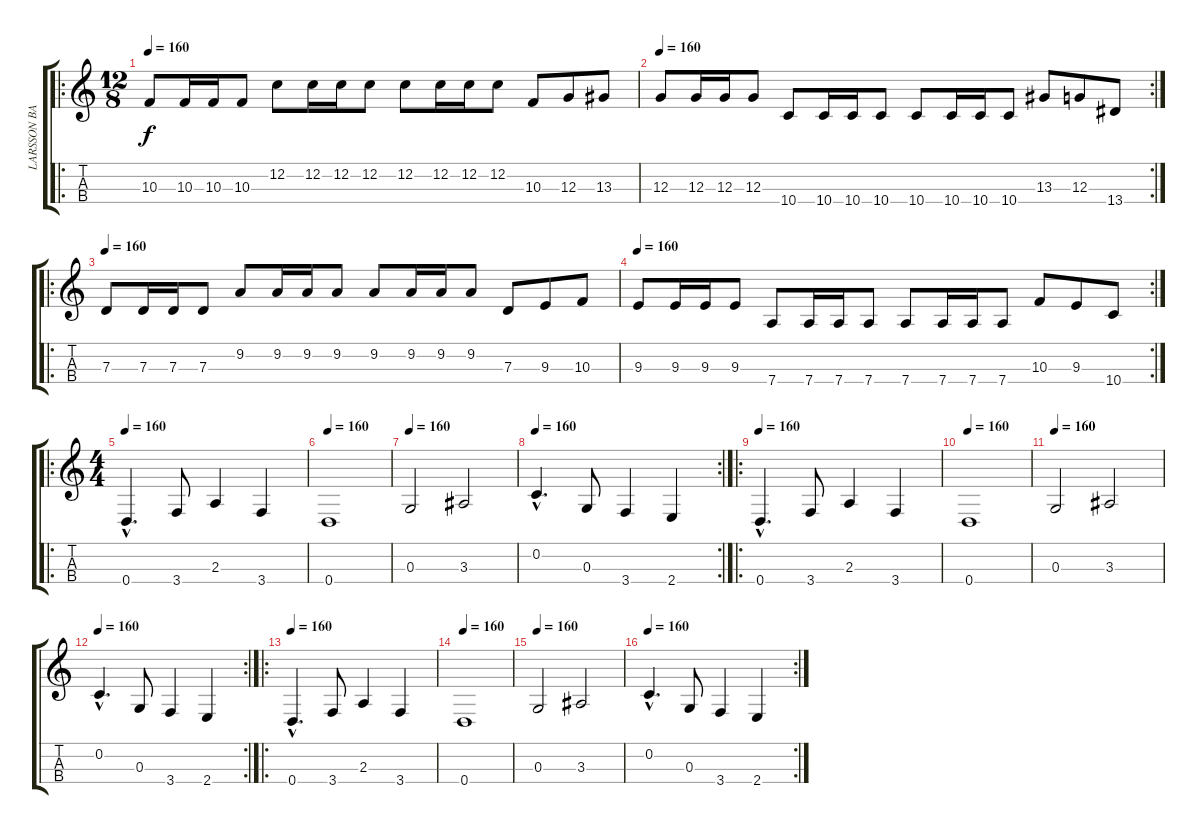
\track ("LARSSON BASS" "LARSSON BA") {instrument fretlessbass}
\staff {score tabs}
\tuning (F3 C3 G2 D2) {hide}
\ro
\ts (12 8)
\tempo 160
\clef g2
\ks c
10.3.8{dy f} 10.3.16 10.3.16 10.3.8 12.2.8 12.2.16 12.2.16 12.2.8 12.2.8 12.2.16 12.2.16 12.2.8 10.3.8 12.3.8 13.3.8 |
\rc 2
\tempo 160
12.3.8 12.3.16 12.3.16 12.3.8 10.4.8 10.4.16 10.4.16 10.4.8 10.4.8 10.4.16 10.4.16 10.4.8 13.3.8 12.3.8 13.4.8 |
\ro
\tempo 160
7.3.8 7.3.16 7.3.16 7.3.8 9.2.8 9.2.16 9.2.16 9.2.8 9.2.8 9.2.16 9.2.16 9.2.8 7.3.8 9.3.8 10.3.8 |
\rc 2
\tempo 160
9.3.8 9.3.16 9.3.16 9.3.8 7.4.8 7.4.16 7.4.16 7.4.8 7.4.8 7.4.16 7.4.16 7.4.8 10.3.8 9.3.8 10.4.8 |
\ro
\ts (4 4)
\tempo 160
0.4{hac}.4{d} 3.4.8 2.3.4 3.4.4 |
\tempo 160
0.4.1 |
\tempo 160
0.3.2 3.3.2 |
\rc 2
\tempo 160
0.2{hac}.4{d} 0.3.8 3.4.4 2.4.4 |
\ro
\tempo 160
0.4{hac}.4{d} 3.4.8 2.3.4 3.4.4 |
\tempo 160
0.4.1 |
\tempo 160
0.3.2 3.3.2 |
\rc 2
\tempo 160
0.2{hac}.4{d} 0.3.8 3.4.4 2.4.4 |
\ro
\tempo 160
0.4{hac}.4{d} 3.4.8 2.3.4 3.4.4 |
\tempo 160
0.4.1 |
\tempo 160
0.3.2 3.3.2 |
\rc 2
\tempo 160
0.2{hac}.4{d} 0.3.8 3.4.4 2.4.4
